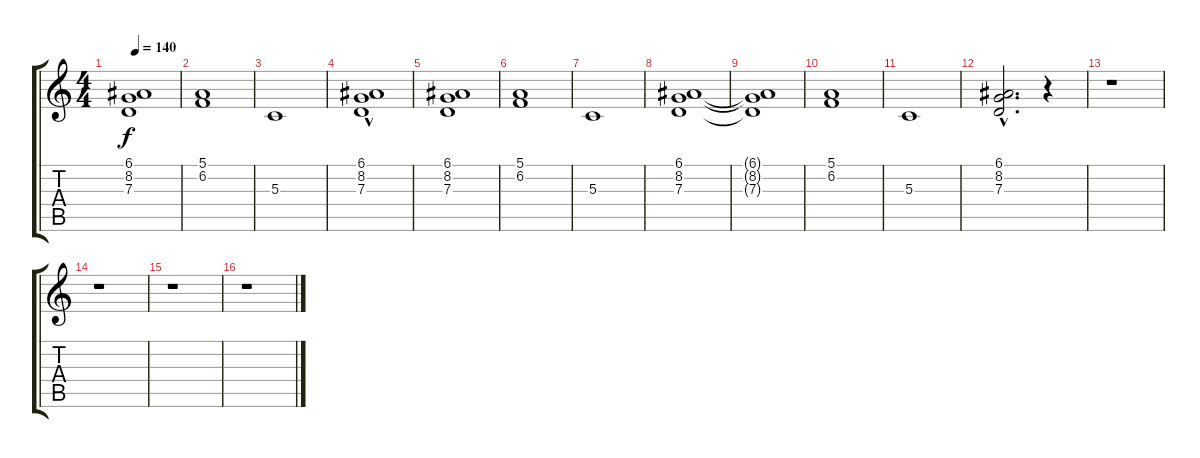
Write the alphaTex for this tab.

\track "" {instrument synthstrings1}
\staff {score tabs}
\tuning (E4 B3 G3 D3 A2 E2) {hide}
\ts (4 4)
\tempo 140
\clef g2
\ks c
(6.1{t} 8.2{t} 7.3{t}).1{dy f} |
(5.1 6.2).1 |
5.3.1 |
(6.1 8.2 7.3{hac}).1 |
(6.1 8.2 7.3).1 |
(5.1 6.2).1 |
5.3.1 |
(6.1 8.2 7.3).1 |
(6.1{t} 8.2{t} 7.3{t}).1 |
(5.1 6.2).1 |
5.3.1 |
(6.1{hac} 8.2{hac} 7.3{hac}).2{d} r.4 |
r.1 |
r.1 |
r.1 |
r.1
